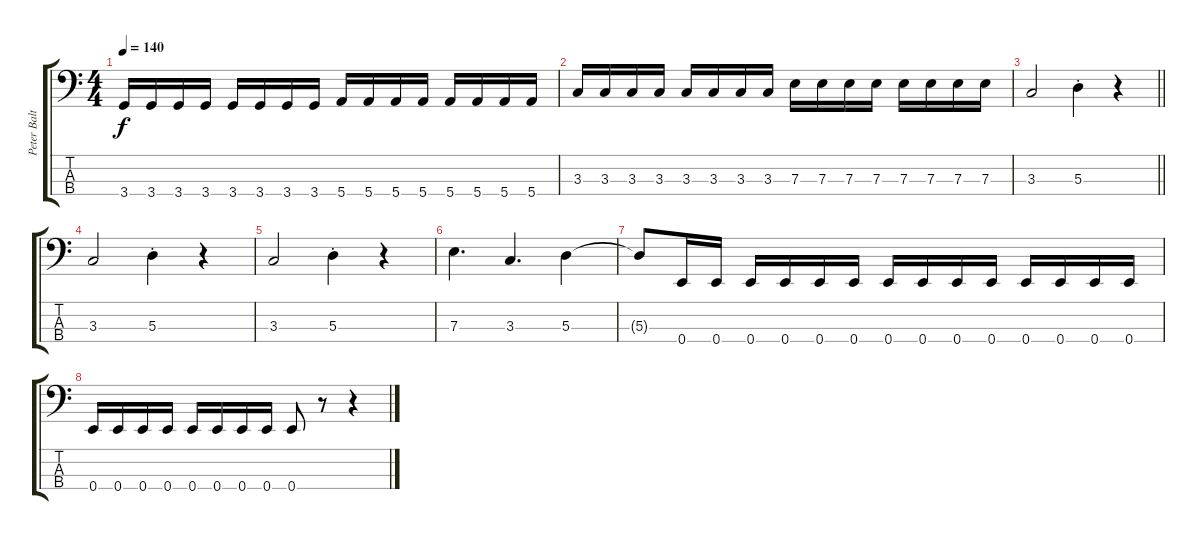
\track ("Peter Baltes (Bass)" "Peter Balt") {instrument electricbasspick}
\staff {score tabs}
\tuning (G2 D2 A1 E1) {hide}
\ts (4 4)
\tempo 140
\clef f4
\ks c
3.4.16{dy f} 3.4.16 3.4.16 3.4.16 3.4.16 3.4.16 3.4.16 3.4.16 5.4.16 5.4.16 5.4.16 5.4.16 5.4.16 5.4.16 5.4.16 5.4.16 |
3.3.16 3.3.16 3.3.16 3.3.16 3.3.16 3.3.16 3.3.16 3.3.16 7.3.16 7.3.16 7.3.16 7.3.16 7.3.16 7.3.16 7.3.16 7.3.16 |
\barLineRight lightlight
3.3.2 5.3{st}.4 r.4 |
3.3.2 5.3{st}.4 r.4 |
3.3.2 5.3{st}.4 r.4 |
7.3.4{d} 3.3.4{d} 5.3.4 |
5.3{t}.8 0.4.16 0.4.16 0.4.16 0.4.16 0.4.16 0.4.16 0.4.16 0.4.16 0.4.16 0.4.16 0.4.16 0.4.16 0.4.16 0.4.16 |
0.4.16 0.4.16 0.4.16 0.4.16 0.4.16 0.4.16 0.4.16 0.4.16 0.4.8 r.8 r.4
